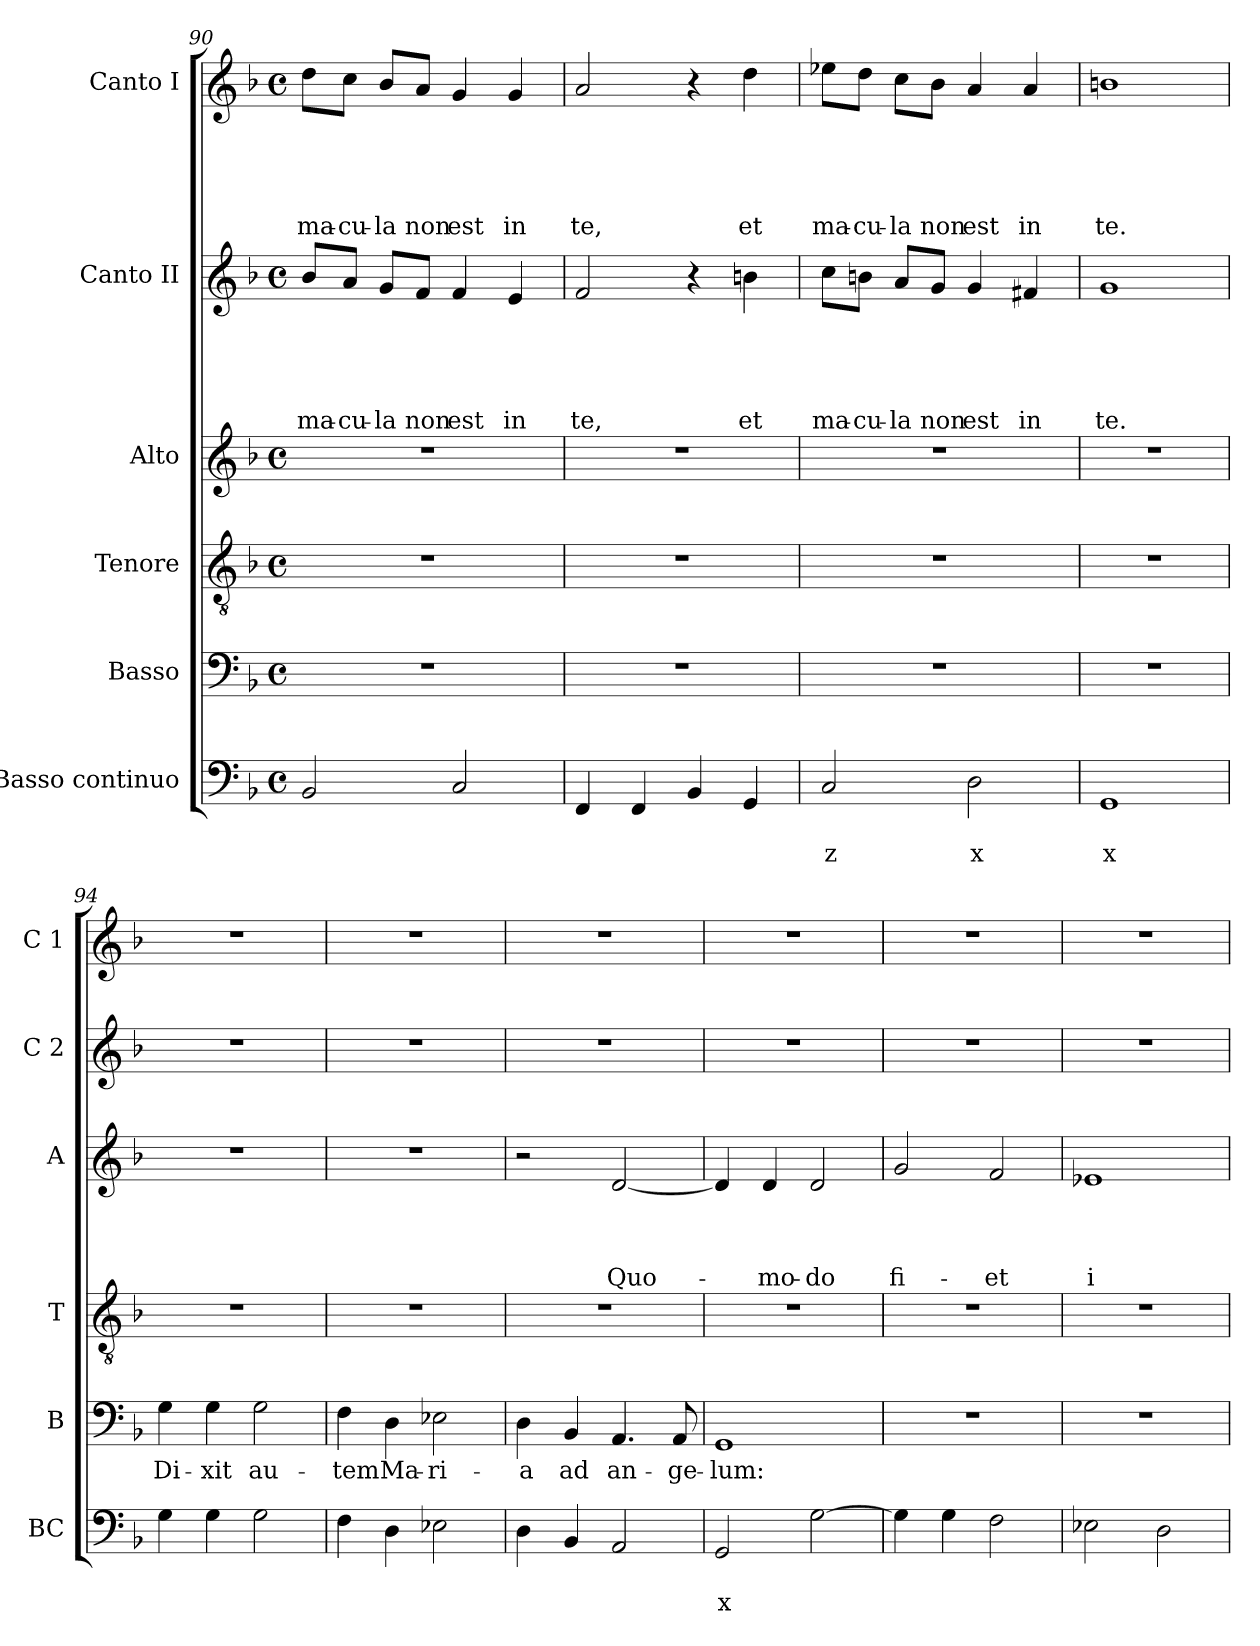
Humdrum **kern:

**kern	**text	**text	**kern	**text	**kern	**kern	**text	**text	**text	**text	**kern	**text	**text	**text	**text	**text	**kern	**text	**text	**text	**text	**text
*part6	*part6	*part6	*part5	*part5	*part4	*part3	*part3	*part3	*part3	*part3	*part2	*part2	*part2	*part2	*part2	*part2	*part1	*part1	*part1	*part1	*part1	*part1
*staff6	*staff6	*staff6	*staff5	*staff5	*staff4	*staff3	*staff3	*staff3	*staff3	*staff3	*staff2	*staff2	*staff2	*staff2	*staff2	*staff2	*staff1	*staff1	*staff1	*staff1	*staff1	*staff1
*I"Basso continuo	*	*	*I"Basso	*	*I"Tenore	*I"Alto	*	*	*	*	*I"Canto II	*	*	*	*	*	*I"Canto I	*	*	*	*	*
*I'BC	*	*	*I'B	*	*I'T	*I'A	*	*	*	*	*I'C 2	*	*	*	*	*	*I'C 1	*	*	*	*	*
*clefF4	*	*	*clefF4	*	*clefGv2	*clefG2	*	*	*	*	*clefG2	*	*	*	*	*	*clefG2	*	*	*	*	*
*k[b-]	*	*	*k[b-]	*	*k[b-]	*k[b-]	*	*	*	*	*k[b-]	*	*	*	*	*	*k[b-]	*	*	*	*	*
*F:	*	*	*F:	*	*F:	*F:	*	*	*	*	*F:	*	*	*	*	*	*F:	*	*	*	*	*
*M4/4	*	*	*M4/4	*	*M4/4	*M4/4	*	*	*	*	*M4/4	*	*	*	*	*	*M4/4	*	*	*	*	*
*met(c)	*	*	*met(c)	*	*met(c)	*met(c)	*	*	*	*	*met(c)	*	*	*	*	*	*met(c)	*	*	*	*	*
=90	=90	=90	=90	=90	=90	=90	=90	=90	=90	=90	=90	=90	=90	=90	=90	=90	=90	=90	=90	=90	=90	=90
!	!	!	!	!	!	!	!	!	!	!	!	!	!	!	!	!LO:LY:b	!	!	!	!	!	!LO:LY:b
2BB-/	.	.	1r	.	1r	1r	.	.	.	.	8b-/L	.	.	.	.	ma-	8dd\L	.	.	.	.	ma-
!	!	!	!	!	!	!	!	!	!	!	!	!	!	!	!	!LO:LY:b	!	!	!	!	!	!LO:LY:b
.	.	.	.	.	.	.	.	.	.	.	8a/J	.	.	.	.	-cu-	8cc\J	.	.	.	.	-cu-
!	!	!	!	!	!	!	!	!	!	!	!	!	!	!	!	!LO:LY:b	!	!	!	!	!	!LO:LY:b
.	.	.	.	.	.	.	.	.	.	.	8g/L	.	.	.	.	-la	8b-/L	.	.	.	.	-la
!	!	!	!	!	!	!	!	!	!	!	!	!	!	!	!	!LO:LY:b	!	!	!	!	!	!LO:LY:b
.	.	.	.	.	.	.	.	.	.	.	8f/J	.	.	.	.	non	8a/J	.	.	.	.	non
!	!	!	!	!	!	!	!	!	!	!	!	!	!	!	!	!LO:LY:b	!	!	!	!	!	!LO:LY:b
2C/	.	.	.	.	.	.	.	.	.	.	4f/	.	.	.	.	est	4g/	.	.	.	.	est
!	!	!	!	!	!	!	!	!	!	!	!	!	!	!	!	!LO:LY:b	!	!	!	!	!	!LO:LY:b
.	.	.	.	.	.	.	.	.	.	.	4e/	.	.	.	.	in	4g/	.	.	.	.	in
!!LO:PB:g=z
=91	=91	=91	=91	=91	=91	=91	=91	=91	=91	=91	=91	=91	=91	=91	=91	=91	=91	=91	=91	=91	=91	=91
!	!	!	!	!	!	!	!	!	!	!	!	!	!	!	!	!LO:LY:b	!	!	!	!	!	!LO:LY:b
4FF/	.	.	1r	.	1r	1r	.	.	.	.	2f/	.	.	.	.	te,	2a/	.	.	.	.	te,
4FF/	.	.	.	.	.	.	.	.	.	.	.	.	.	.	.	.	.	.	.	.	.	.
4BB-/	.	.	.	.	.	.	.	.	.	.	4r	.	.	.	.	.	4r	.	.	.	.	.
!	!	!	!	!	!	!	!	!	!	!	!	!	!	!	!	!LO:LY:b	!	!	!	!	!	!LO:LY:b
4GG/	.	.	.	.	.	.	.	.	.	.	4bn\	.	.	.	.	et	4dd\	.	.	.	.	et
=92	=92	=92	=92	=92	=92	=92	=92	=92	=92	=92	=92	=92	=92	=92	=92	=92	=92	=92	=92	=92	=92	=92
!	!	!LO:LY:b	!	!	!	!	!	!	!	!	!	!	!	!	!	!LO:LY:b	!	!	!	!	!	!LO:LY:b
2C/	.	z	1r	.	1r	1r	.	.	.	.	8cc\L	.	.	.	.	ma-	8ee-X\L	.	.	.	.	ma-
!	!	!	!	!	!	!	!	!	!	!	!	!	!	!	!	!LO:LY:b	!	!	!	!	!	!LO:LY:b
.	.	.	.	.	.	.	.	.	.	.	8bn\J	.	.	.	.	-cu-	8dd\J	.	.	.	.	-cu-
!	!	!	!	!	!	!	!	!	!	!	!	!	!	!	!	!LO:LY:b	!	!	!	!	!	!LO:LY:b
.	.	.	.	.	.	.	.	.	.	.	8a/L	.	.	.	.	-la	8cc\L	.	.	.	.	-la
!	!	!	!	!	!	!	!	!	!	!	!	!	!	!	!	!LO:LY:b	!	!	!	!	!	!LO:LY:b
.	.	.	.	.	.	.	.	.	.	.	8g/J	.	.	.	.	non	8b-\J	.	.	.	.	non
!	!	!LO:LY:b	!	!	!	!	!	!	!	!	!	!	!	!	!	!LO:LY:b	!	!	!	!	!	!LO:LY:b
2D\	.	x	.	.	.	.	.	.	.	.	4g/	.	.	.	.	est	4a/	.	.	.	.	est
!	!	!	!	!	!	!	!	!	!	!	!	!	!	!	!	!LO:LY:b	!	!	!	!	!	!LO:LY:b
.	.	.	.	.	.	.	.	.	.	.	4f#X/	.	.	.	.	in	4a/	.	.	.	.	in
=93	=93	=93	=93	=93	=93	=93	=93	=93	=93	=93	=93	=93	=93	=93	=93	=93	=93	=93	=93	=93	=93	=93
!	!	!LO:LY:b	!	!	!	!	!	!	!	!	!	!	!	!	!	!LO:LY:b	!	!	!	!	!	!LO:LY:b
1GG	.	x	1r	.	1r	1r	.	.	.	.	1g	.	.	.	.	te.	1bn	.	.	.	.	te.
=94	=94	=94	=94	=94	=94	=94	=94	=94	=94	=94	=94	=94	=94	=94	=94	=94	=94	=94	=94	=94	=94	=94
!	!	!	!	!LO:LY:b	!	!	!	!	!	!	!	!	!	!	!	!	!	!	!	!	!	!
4G\	.	.	4G\	Di-	1r	1r	.	.	.	.	1r	.	.	.	.	.	1r	.	.	.	.	.
!	!	!	!	!LO:LY:b	!	!	!	!	!	!	!	!	!	!	!	!	!	!	!	!	!	!
4G\	.	.	4G\	-xit	.	.	.	.	.	.	.	.	.	.	.	.	.	.	.	.	.	.
!	!	!	!	!LO:LY:b	!	!	!	!	!	!	!	!	!	!	!	!	!	!	!	!	!	!
2G\	.	.	2G\	au-	.	.	.	.	.	.	.	.	.	.	.	.	.	.	.	.	.	.
=95	=95	=95	=95	=95	=95	=95	=95	=95	=95	=95	=95	=95	=95	=95	=95	=95	=95	=95	=95	=95	=95	=95
!	!	!	!	!LO:LY:b	!	!	!	!	!	!	!	!	!	!	!	!	!	!	!	!	!	!
4F\	.	.	4F\	-tem	1r	1r	.	.	.	.	1r	.	.	.	.	.	1r	.	.	.	.	.
!	!	!	!	!LO:LY:b	!	!	!	!	!	!	!	!	!	!	!	!	!	!	!	!	!	!
4D\	.	.	4D\	Ma-	.	.	.	.	.	.	.	.	.	.	.	.	.	.	.	.	.	.
!	!	!	!	!LO:LY:b	!	!	!	!	!	!	!	!	!	!	!	!	!	!	!	!	!	!
2E-X\	.	.	2E-X\	-ri-	.	.	.	.	.	.	.	.	.	.	.	.	.	.	.	.	.	.
=96	=96	=96	=96	=96	=96	=96	=96	=96	=96	=96	=96	=96	=96	=96	=96	=96	=96	=96	=96	=96	=96	=96
!	!	!	!	!LO:LY:b	!	!	!	!	!	!	!	!	!	!	!	!	!	!	!	!	!	!
4D\	.	.	4D\	-a	1r	2r	.	.	.	.	1r	.	.	.	.	.	1r	.	.	.	.	.
!	!	!	!	!LO:LY:b	!	!	!	!	!	!	!	!	!	!	!	!	!	!	!	!	!	!
4BB-/	.	.	4BB-/	ad	.	.	.	.	.	.	.	.	.	.	.	.	.	.	.	.	.	.
!	!	!	!	!LO:LY:b	!	!	!	!	!	!LO:LY:b	!	!	!	!	!	!	!	!	!	!	!	!
2AA/	.	.	4.AA/	an-	.	[2d/	.	.	.	Quo-	.	.	.	.	.	.	.	.	.	.	.	.
!	!	!	!	!LO:LY:b	!	!	!	!	!	!	!	!	!	!	!	!	!	!	!	!	!	!
.	.	.	8AA/	-ge-	.	.	.	.	.	.	.	.	.	.	.	.	.	.	.	.	.	.
!!LO:LB:g=z
=97	=97	=97	=97	=97	=97	=97	=97	=97	=97	=97	=97	=97	=97	=97	=97	=97	=97	=97	=97	=97	=97	=97
!	!	!LO:LY:b	!	!LO:LY:b	!	!	!	!	!	!	!	!	!	!	!	!	!	!	!	!	!	!
2GG/	.	x	1GG	-lum:	1r	4d/]	.	.	.	.	1r	.	.	.	.	.	1r	.	.	.	.	.
!	!	!	!	!	!	!	!	!	!	!LO:LY:b	!	!	!	!	!	!	!	!	!	!	!	!
.	.	.	.	.	.	4d/	.	.	.	-mo-	.	.	.	.	.	.	.	.	.	.	.	.
!	!	!	!	!	!	!	!	!	!	!LO:LY:b	!	!	!	!	!	!	!	!	!	!	!	!
[2G\	.	.	.	.	.	2d/	.	.	.	-do	.	.	.	.	.	.	.	.	.	.	.	.
=98	=98	=98	=98	=98	=98	=98	=98	=98	=98	=98	=98	=98	=98	=98	=98	=98	=98	=98	=98	=98	=98	=98
!	!	!	!	!	!	!	!	!	!	!LO:LY:b	!	!	!	!	!	!	!	!	!	!	!	!
4G\]	.	.	1r	.	1r	2g/	.	.	.	fi-	1r	.	.	.	.	.	1r	.	.	.	.	.
4G\	.	.	.	.	.	.	.	.	.	.	.	.	.	.	.	.	.	.	.	.	.	.
!	!	!	!	!	!	!	!	!	!	!LO:LY:b	!	!	!	!	!	!	!	!	!	!	!	!
2F\	.	.	.	.	.	2f/	.	.	.	-et	.	.	.	.	.	.	.	.	.	.	.	.
=99	=99	=99	=99	=99	=99	=99	=99	=99	=99	=99	=99	=99	=99	=99	=99	=99	=99	=99	=99	=99	=99	=99
!	!	!	!	!	!	!	!	!	!	!LO:LY:b	!	!	!	!	!	!	!	!	!	!	!	!
2E-X\	.	.	1r	.	1r	1e-X	.	.	.	i-	1r	.	.	.	.	.	1r	.	.	.	.	.
2D\	.	.	.	.	.	.	.	.	.	.	.	.	.	.	.	.	.	.	.	.	.	.
=	=	=	=	=	=	=	=	=	=	=	=	=	=	=	=	=	=	=	=	=	=	=
*-	*-	*-	*-	*-	*-	*-	*-	*-	*-	*-	*-	*-	*-	*-	*-	*-	*-	*-	*-	*-	*-	*-
